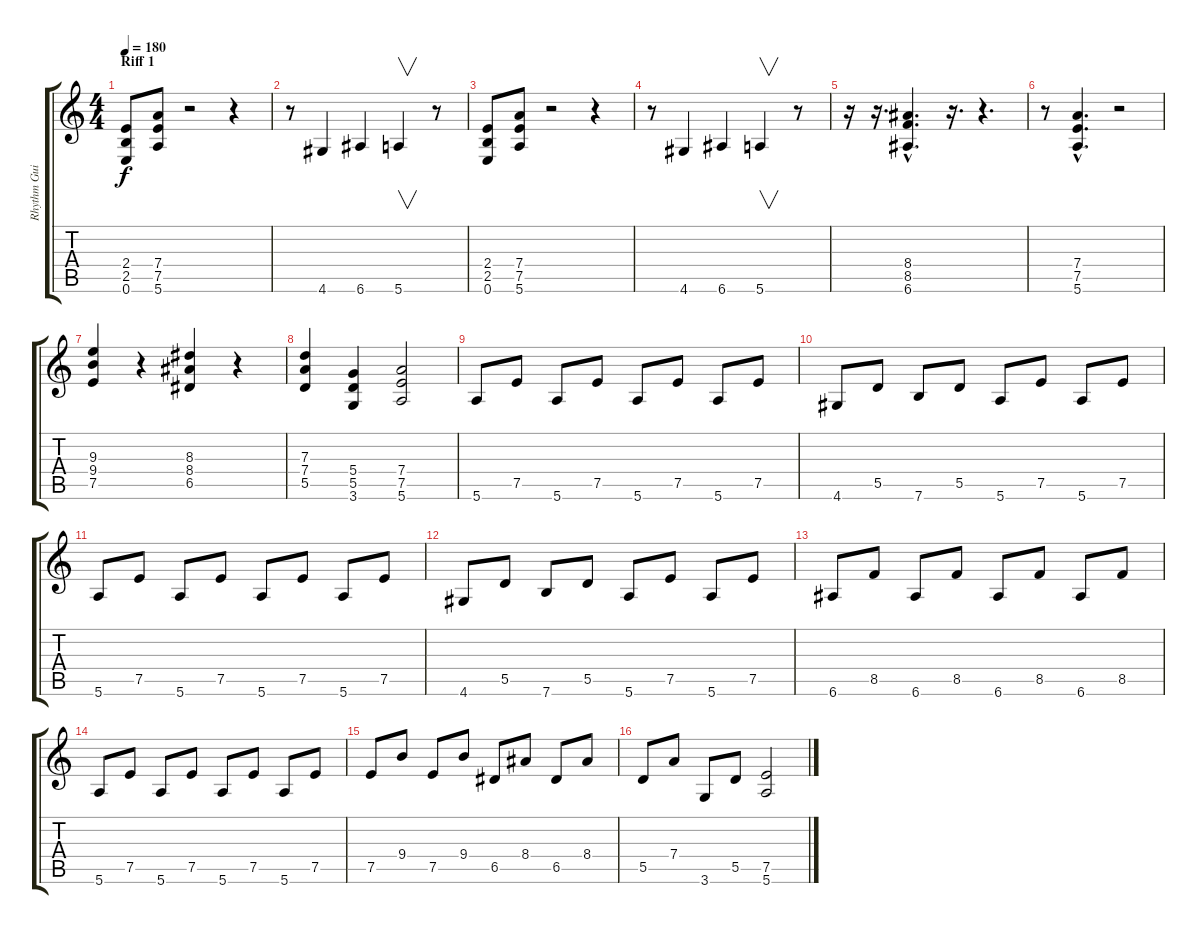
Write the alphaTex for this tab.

\track ("Rhythm Guitar" "Rhythm Gui") {instrument overdrivenguitar}
\staff {score tabs}
\tuning (E4 B3 G3 D3 A2 E2) {hide}
\ts (4 4)
\section ("" "Riff 1")
\tempo 180
\clef g2
\ks c
(2.4 2.5 0.6).8{dy f} (7.4 7.5 5.6).8 r.2 r.4 |
r.8 4.6.4 6.6.4 5.6.4{v} r.8 |
(2.4 2.5 0.6).8 (7.4 7.5 5.6).8 r.2 r.4 |
r.8 4.6.4 6.6.4 5.6.4{v} r.8 |
r.16 r.16{d} (8.4{hac} 8.5{hac} 6.6{hac}).4{d} r.16{d} r.4{d} |
r.8 (7.4{hac} 7.5{hac} 5.6{hac}).4{d} r.2 |
(9.3 9.4 7.5).4 r.4 (8.3 8.4 6.5).4 r.4 |
(7.3 7.4 5.5).4 (5.4 5.5 3.6).4 (7.4 7.5 5.6).2 |
5.6.8 7.5.8 5.6.8 7.5.8 5.6.8 7.5.8 5.6.8 7.5.8 |
4.6.8 5.5.8 7.6.8 5.5.8 5.6.8 7.5.8 5.6.8 7.5.8 |
5.6.8 7.5.8 5.6.8 7.5.8 5.6.8 7.5.8 5.6.8 7.5.8 |
4.6.8 5.5.8 7.6.8 5.5.8 5.6.8 7.5.8 5.6.8 7.5.8 |
6.6.8 8.5.8 6.6.8 8.5.8 6.6.8 8.5.8 6.6.8 8.5.8 |
5.6.8 7.5.8 5.6.8 7.5.8 5.6.8 7.5.8 5.6.8 7.5.8 |
7.5.8 9.4.8 7.5.8 9.4.8 6.5.8 8.4.8 6.5.8 8.4.8 |
5.5.8 7.4.8 3.6.8 5.5.8 (7.5 5.6).2
